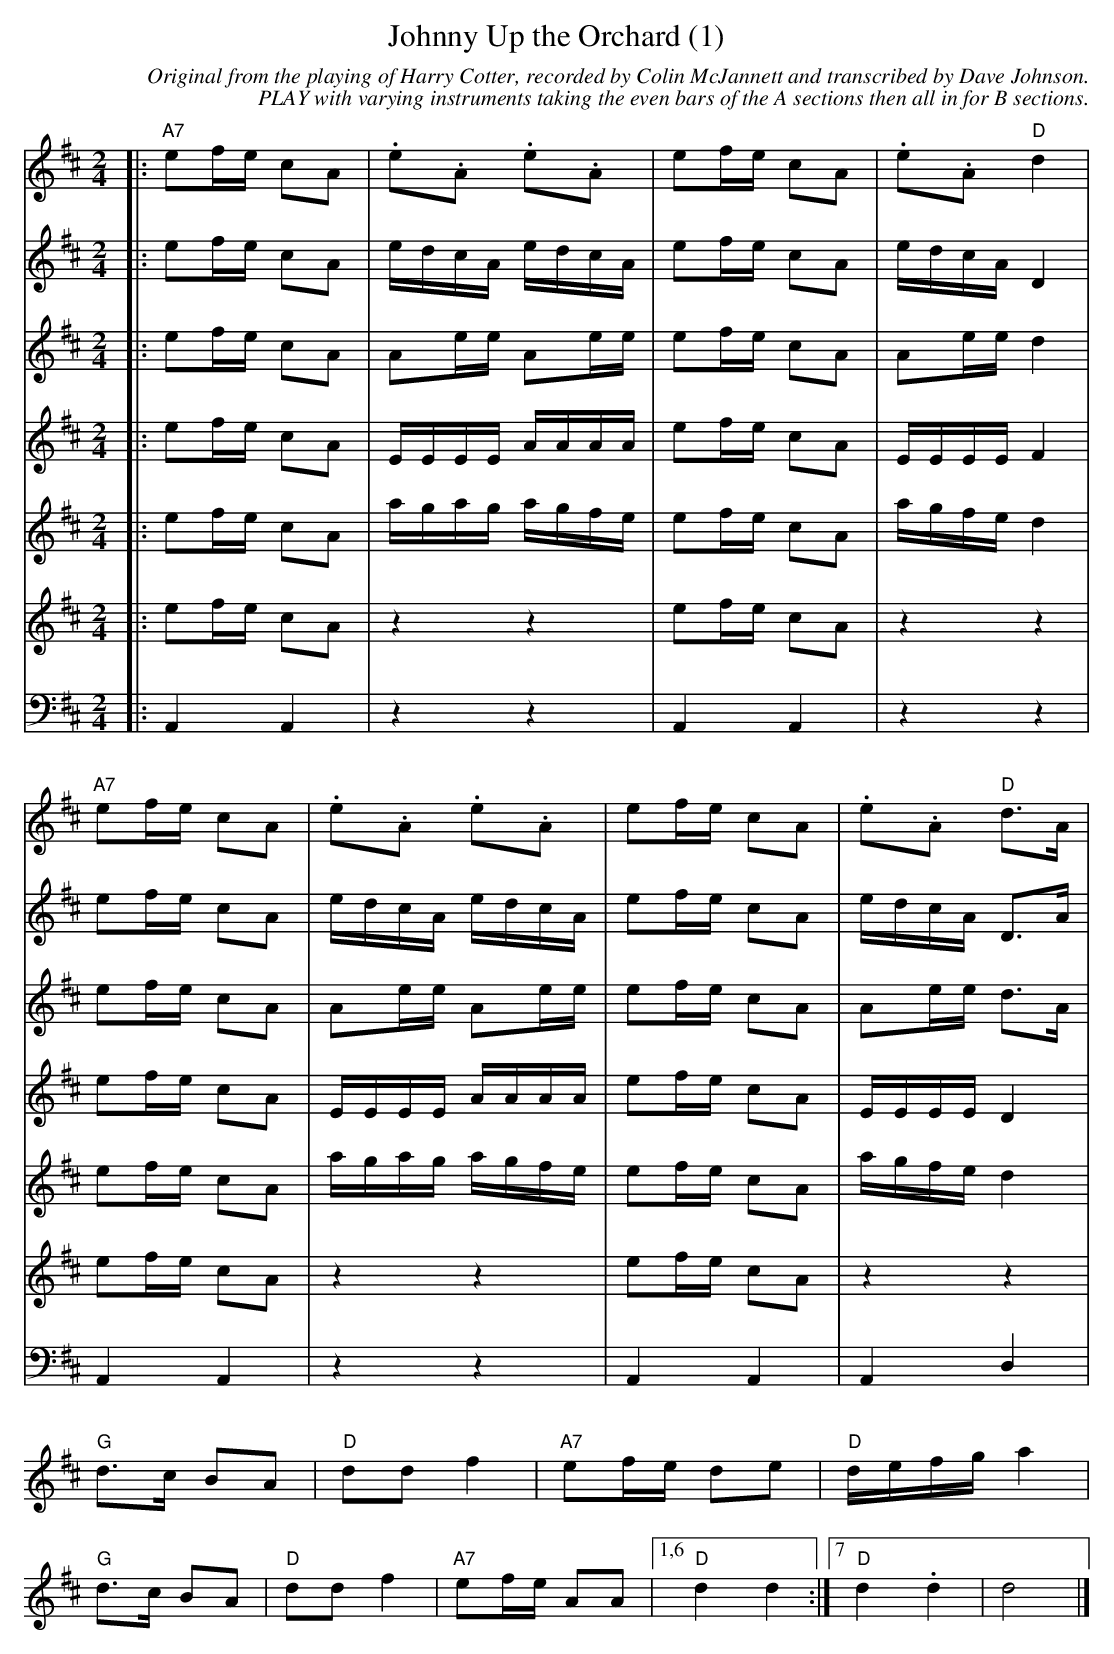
X:1
T:Johnny Up the Orchard (1)
C:Original from the playing of Harry Cotter, recorded by Colin McJannett and transcribed by Dave Johnson.
C:PLAY with varying instruments taking the even bars of the A sections then all in for B sections.
M:2/4
L:1/8
K:D
V:1
|:"A7"ef/e/ cA|.e.A .e.A |ef/e/ cA |.e.A "D"d2|
"A7"ef/e/ cA|.e.A .e.A|ef/e/ cA|.e.A "D"d>A|
V:2
|:ef/e/ cA|e/d/c/A/ e/d/c/A/ |ef/e/ cA |e/d/c/A/ D2|
ef/e/ cA|e/d/c/A/ e/d/c/A/|ef/e/ cA|e/d/c/A/ D>A|
V:3
|:ef/e/ cA|Ae/e/ Ae/e/ |ef/e/ cA |Ae/e/ d2|
ef/e/ cA|Ae/e/ Ae/e/ |ef/e/ cA|Ae/e/ d>A|
V:5
|:ef/e/ cA|E/E/E/E/ A/A/A/A/|ef/e/ cA |E/E/E/E/ F2|
ef/e/ cA|E/E/E/E/ A/A/A/A/|ef/e/ cA|E/E/E/E/ D2|
V:6
|:ef/e/ cA|a/g/a/g/ a/g/f/e/|ef/e/ cA |a/g/f/e/ d2|
ef/e/ cA|a/g/a/g/ a/g/f/e/|ef/e/ cA|a/g/f/e/ d2|
V:7
|:ef/e/ cA|z2z2|ef/e/ cA |z2 z2|
ef/e/ cA|z2z2|ef/e/ cA|z2z2|
V:8 clef=bass
|:A,,2A,,2|z2z2|A,,2A,,2|z2z2|
A,,2A,,2|z2z2|A,,2A,,2|A,,2D,2|
V:1
"G"d>c BA|"D"dd f2|"A7"ef/e/ de|"D"d/e/f/g/ a2|
"G"d>c BA|"D"dd f2|"A7"ef/e/ AA |1,6"D"d2d2:|7"D"d2.d2|d4|]
